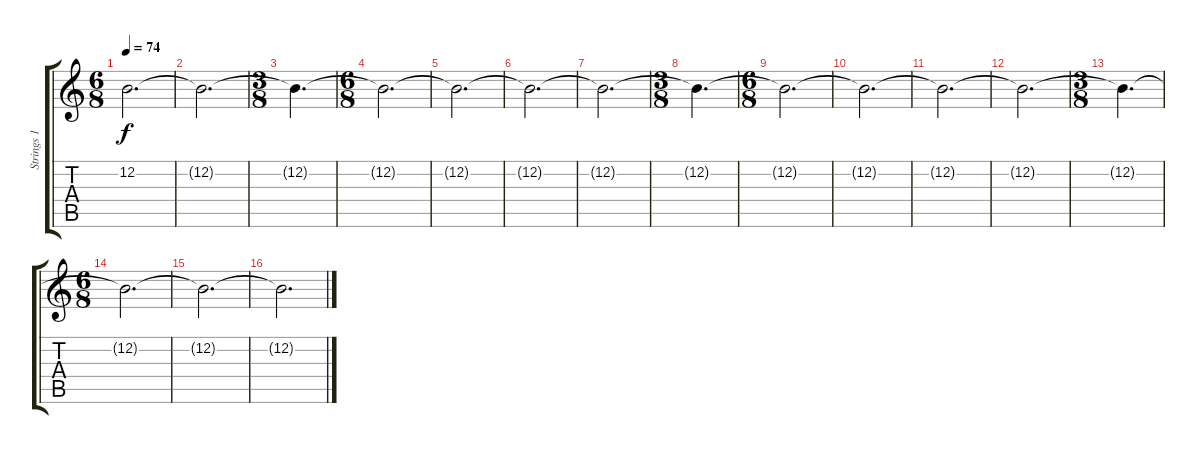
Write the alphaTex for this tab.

\track ("Strings 1" "Strings 1") {instrument stringensemble2}
\staff {score tabs}
\tuning (E4 B3 G3 D3 A2 E2) {hide}
\ts (6 8)
\tempo 74
\clef g2
\ks c
12.2{t}.2{d dy f} |
12.2{t}.2{d} |
\ts (3 8)
12.2{t}.4{d} |
\ts (6 8)
12.2{t}.2{d} |
12.2{t}.2{d} |
12.2{t}.2{d} |
12.2{t}.2{d} |
\ts (3 8)
12.2{t}.4{d} |
\ts (6 8)
12.2{t}.2{d} |
12.2{t}.2{d} |
12.2{t}.2{d} |
12.2{t}.2{d} |
\ts (3 8)
12.2{t}.4{d} |
\ts (6 8)
12.2{t}.2{d volume 0 instrument stringensemble2} |
12.2{t}.2{d} |
12.2{t}.2{d}
